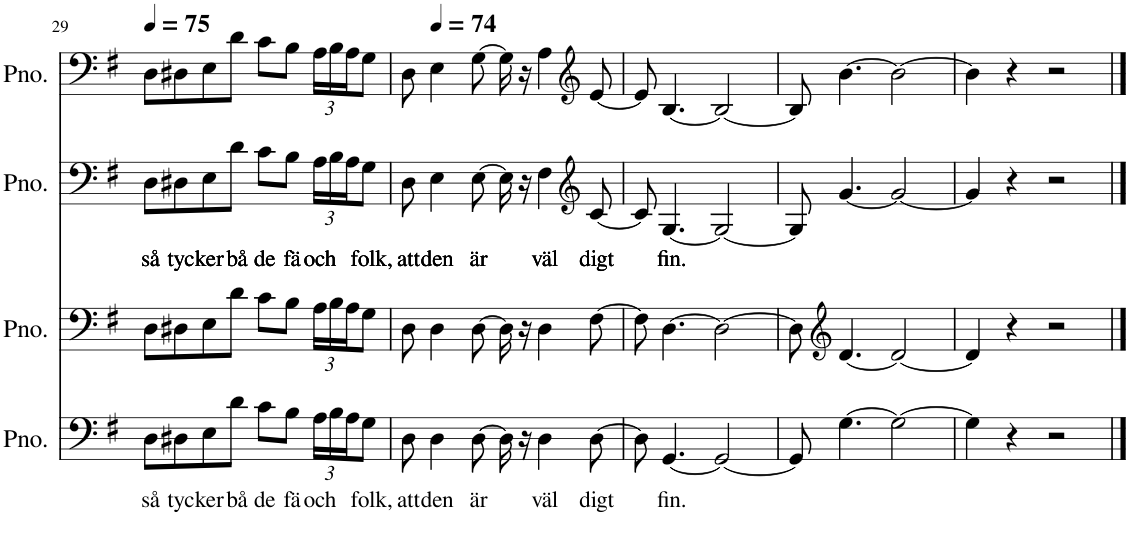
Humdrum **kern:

**kern	**text	**kern	**kern	**text	**kern
*part4	*part4	*part3	*part2	*part2	*part1
*staff4	*staff4	*staff3	*staff2	*staff2	*staff1
*I"Piano, Staff-3	*	*I"Piano, Staff-2	*I"Piano, Staff-1	*	*I"Piano, Staff
*I'Pno.	*	*I'Pno.	*I'Pno.	*	*I'Pno.
!!LO:PB:g=z
*clefF4	*	*clefF4	*clefF4	*	*clefF4
*k[f#]	*	*k[f#]	*k[f#]	*	*k[f#]
*M4/4	*	*M4/4	*M4/4	*	*M4/4
*MM75	*	*MM75	*MM75	*	*MM75
=29	=29	=29	=29	=29	=29
!	!LO:LY:b	!	!	!LO:LY:b	!
8D\L	så	8D\L	8D\L	så	8D\L
!	!LO:LY:b	!	!	!LO:LY:b	!
8D#X\	tyc	8D#X\	8D#X\	tyc	8D#X\
!	!LO:LY:b	!	!	!LO:LY:b	!
8E\	ker	8E\	8E\	ker	8E\
!	!LO:LY:b	!	!	!LO:LY:b	!
8d\J	bå	8d\J	8d\J	bå	8d\J
!	!LO:LY:b	!	!	!LO:LY:b	!
8c\L	de	8c\L	8c\L	de	8c\L
!	!LO:LY:b	!	!	!LO:LY:b	!
8B\J	fä	8B\J	8B\J	fä	8B\J
*Xbrackettup	*	*	*	*	*
!	!LO:LY:b	!	!	!	!
*	*	*Xbrackettup	*Xbrackettup	*	*
!	!	!	!	!LO:LY:b	!
*	*	*	*	*	*Xbrackettup
24A\LL	och	24A\LL	24A\LL	och	24A\LL
24B\	.	24B\	24B\	.	24B\
24A\J	.	24A\J	24A\J	.	24A\J
!	!LO:LY:b	!	!	!LO:LY:b	!
8G\J	folk,	8G\J	8G\J	folk,	8G\J
=30	=30	=30	=30	=30	=30
!	!LO:LY:b	!	!	!LO:LY:b	!
8D\	att	8D\	8D\	att	8D\
*	*	*	*	*	*MM74
!	!LO:LY:b	!	!	!LO:LY:b	!
4D\	den	4D\	4E\	den	4E\
!	!LO:LY:b	!	!	!LO:LY:b	!
[8D\	är	[8D\	[8E\	är	[8G\
16D\]	.	16D\]	16E\]	.	16G\]
16r	.	16r	16r	.	16r
!	!LO:LY:b	!	!	!LO:LY:b	!
4D\	väl	4D\	4F#\	väl	4A\
*	*	*	*clefG2	*	*clefG2
!	!LO:LY:b	!	!	!LO:LY:b	!
[8D\	digt	[8F#\	[8c/	digt	[8e/
=31	=31	=31	=31	=31	=31
8D\]	.	8F#\]	8c/]	.	8e/]
!	!LO:LY:b	!	!	!LO:LY:b	!
[4.GG/	fin.	[4.D\	[4.G/	fin.	[4.B/
2GG/_	.	2D\_	2G/_	.	2B/_
=32	=32	=32	=32	=32	=32
8GG/]	.	8D\]	8G/]	.	8B/]
*	*	*clefG2	*	*	*
[4.G\	.	[4.d/	[4.g/	.	[4.b\
2G\_	.	2d/_	2g/_	.	2b\_
=33	=33	=33	=33	=33	=33
4G\]	.	4d/]	4g/]	.	4b\]
4r	.	4r	4r	.	4r
2r	.	2r	2r	.	2r
==	==	==	==	==	==
*-	*-	*-	*-	*-	*-
